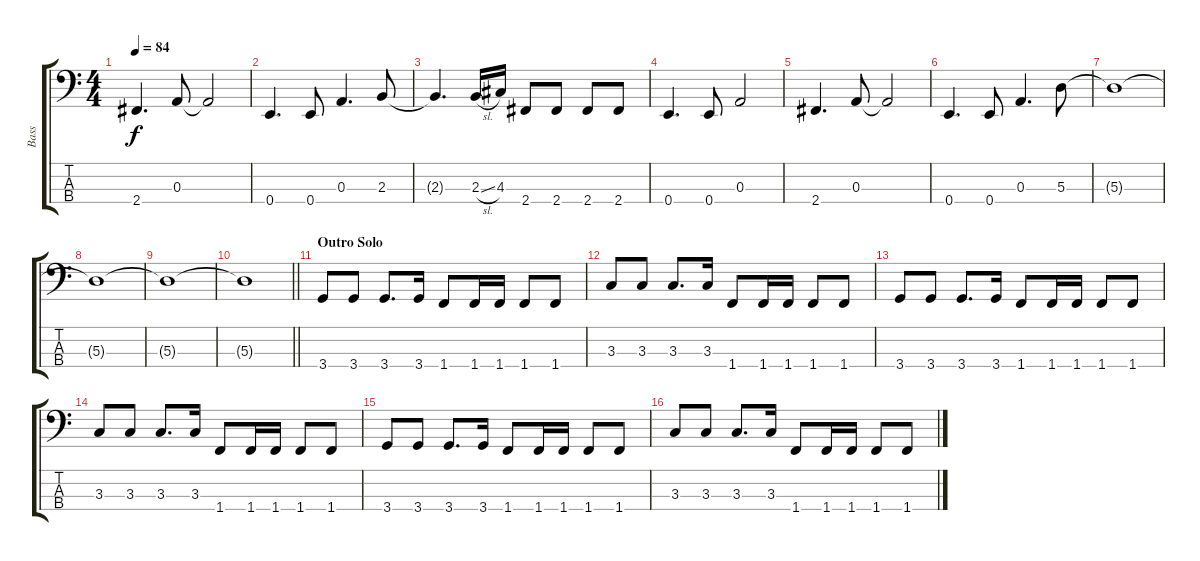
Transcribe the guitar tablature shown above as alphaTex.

\track ("Bass" "Bass") {instrument electricbassfinger}
\staff {score tabs}
\tuning (G2 D2 A1 E1) {hide}
\ts (4 4)
\tempo 84
\clef f4
\ks c
2.4.4{d dy f} 0.3.8 0.3{t}.2 |
0.4.4{d} 0.4.8 0.3.4{d} 2.3.8 |
2.3{t}.4{d} 2.3{sl}.16 4.3.16 2.4.8 2.4.8 2.4.8 2.4.8 |
0.4.4{d} 0.4.8 0.3.2 |
2.4.4{d} 0.3.8 0.3{t}.2 |
0.4.4{d} 0.4.8 0.3.4{d} 5.3.8 |
5.3{t}.1 |
5.3{t}.1 |
5.3{t}.1 |
\barLineRight lightlight
5.3{t}.1 |
\section ("" "Outro Solo")
3.4.8 3.4.8 3.4.8{d} 3.4.16 1.4.8 1.4.16 1.4.16 1.4.8 1.4.8 |
3.3.8 3.3.8 3.3.8{d} 3.3.16 1.4.8 1.4.16 1.4.16 1.4.8 1.4.8 |
3.4.8 3.4.8 3.4.8{d} 3.4.16 1.4.8 1.4.16 1.4.16 1.4.8 1.4.8 |
3.3.8 3.3.8 3.3.8{d} 3.3.16 1.4.8 1.4.16 1.4.16 1.4.8 1.4.8 |
3.4.8 3.4.8 3.4.8{d} 3.4.16 1.4.8 1.4.16 1.4.16 1.4.8 1.4.8 |
3.3.8 3.3.8 3.3.8{d} 3.3.16 1.4.8 1.4.16 1.4.16 1.4.8 1.4.8
